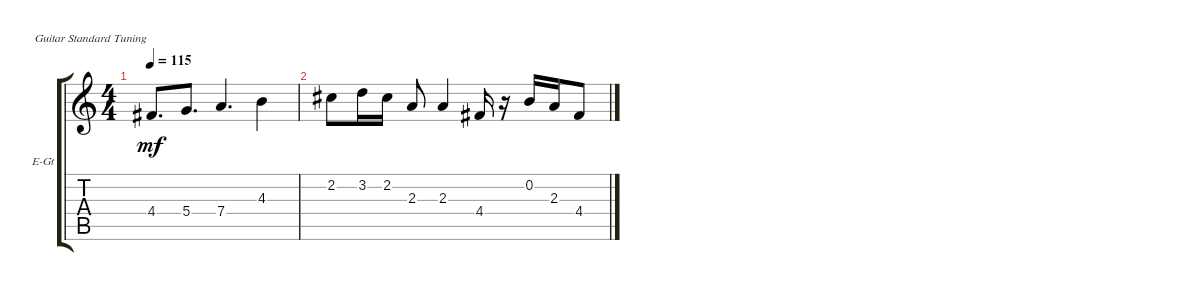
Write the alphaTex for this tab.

\defaultSystemsLayout 4
\bracketExtendMode groupsimilarinstruments
\firstSystemTrackNameOrientation horizontal
\otherSystemsTrackNameOrientation horizontal
\track ("Electric Guitar" "E-Gt") {instrument distortionguitar}
\staff {score tabs}
\tuning (E4 B3 G3 D3 A2 E2)
\ts (4 4)
\tempo 115
\clef g2
\scale
0.333333
\ks c
4.4.8{d dy mf} 5.4.8{d} 7.4.4{d} 4.3.4 |
\scale
0.333333 2.2.8 3.2.16 2.2.16 2.3.8 2.3.4 4.4.16 r.16 0.2.16 2.3.16 4.4.8 |
\scale
0.333333 |
\scale
0.333333 |
\scale
0.333333 |
\scale
0.333333 |
\scale
0.333333 |
\scale
0.333333 |
\scale
0.333333 |
\scale
0.333333 |
\scale
0.333333 |
\scale
0.333333 |
\scale
0.333333 |
\scale
0.333333 |
\scale
0.333333 |
\scale
0.333333
